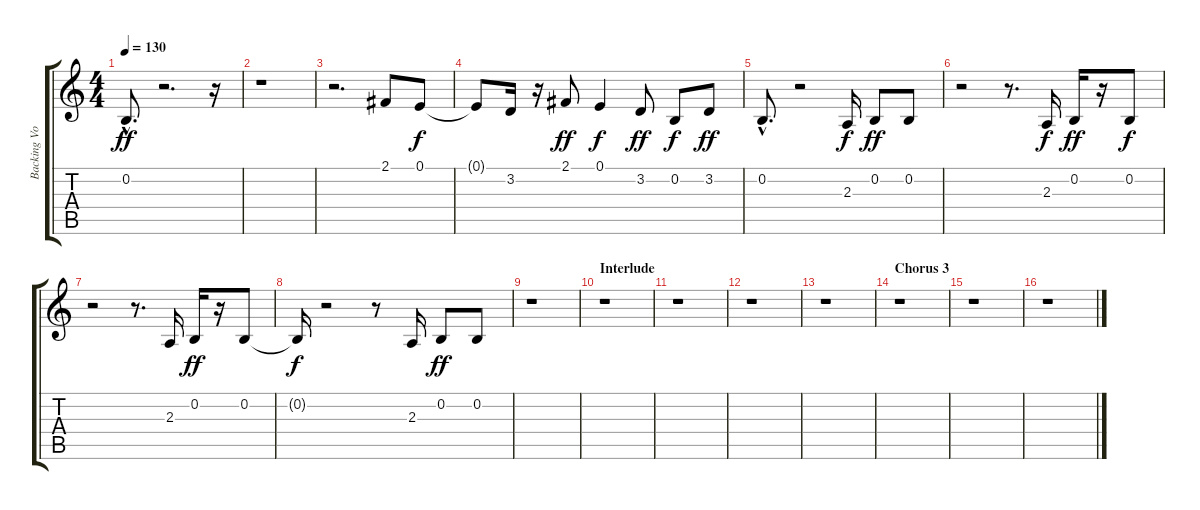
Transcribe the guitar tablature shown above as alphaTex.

\track ("Backing Vocals 2" "Backing Vo") {instrument choiraahs}
\staff {score tabs}
\tuning (E4 B3 G3 D3 A2 E2) {hide}
\ts (4 4)
\tempo 130
\clef g2
\ks c
0.2{hac}.8{d dy ff} r.2{d} r.16 |
r.1 |
r.2{d} 2.1.8 0.1.8{dy f} |
0.1{t}.8 3.2.16 r.16 2.1.8{dy ff} 0.1.4{dy f} 3.2.8{dy ff} 0.2.8{dy f} 3.2.8{dy ff} |
0.2{hac}.8{d} r.2 2.3.16{dy f} 0.2.8{dy ff} 0.2.8 |
r.2 r.8{d} 2.3.16{dy f} 0.2.16{dy ff} r.16 0.2.8{dy f} |
r.2 r.8{d} 2.3.16 0.2.16{dy ff} r.16 0.2.8 |
0.2{t}.16{dy f} r.2 r.8 2.3.16 0.2.8{dy ff} 0.2.8 |
r.1 |
\section ("" "Interlude")
r.1 |
r.1 |
r.1 |
r.1 |
\section ("" "Chorus 3")
r.1 |
r.1 |
r.1
